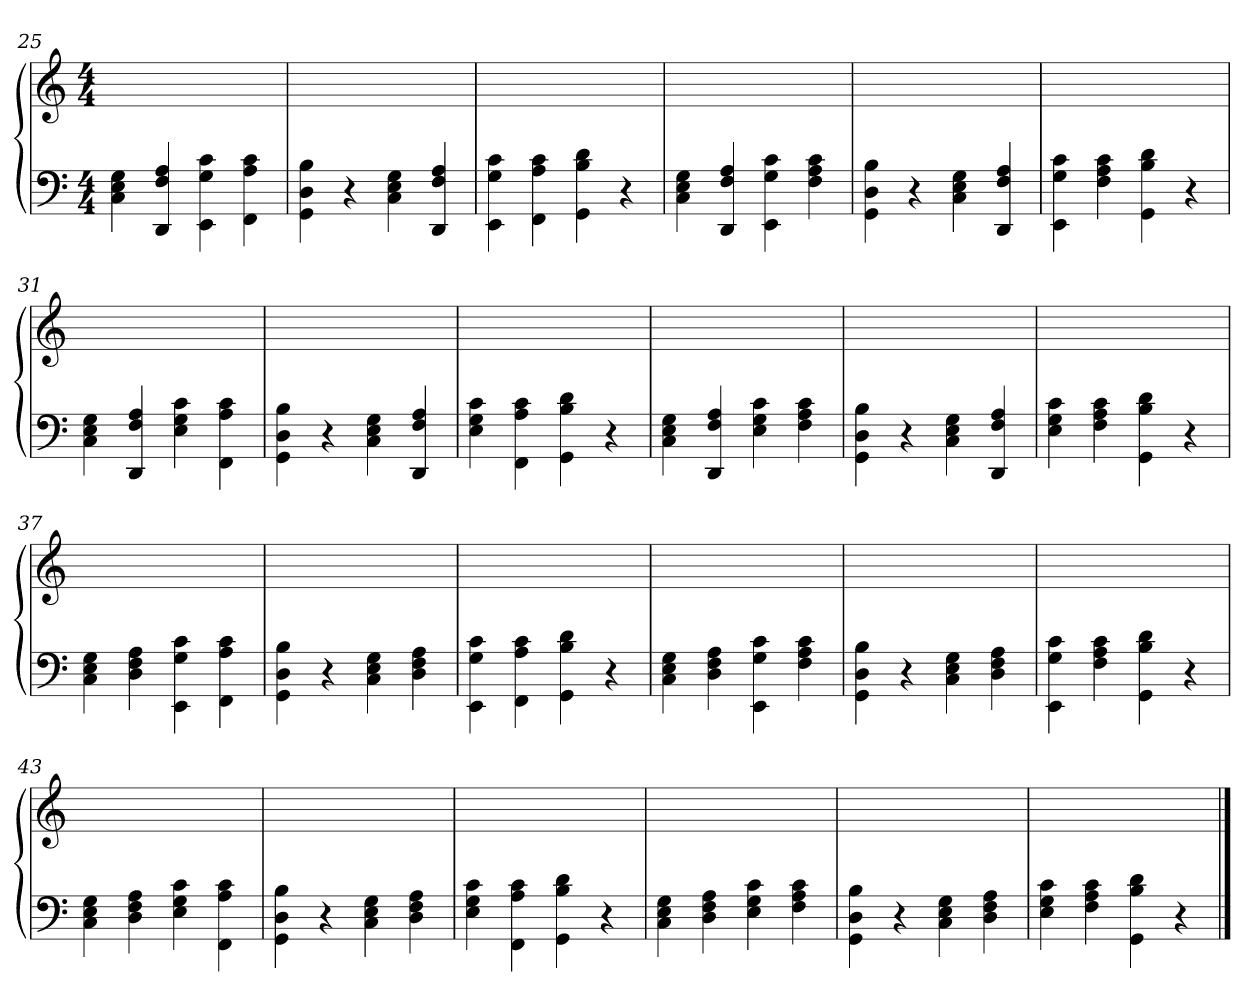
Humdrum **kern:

**kern	**kern
*part2	*part1
*staff2	*staff1
*clefF4	*clefG2
*k[]	*k[]
*C:	*C:
*M4/4	*M4/4
=25	=25
4C 4E 4G	1ryy
4DD 4F 4A	.
4EE 4G 4c	.
4FF 4A 4c	.
=26	=26
4GG 4D 4B	1ryy
4r	.
4C 4E 4G	.
4DD 4F 4A	.
=27	=27
4EE 4G 4c	1ryy
4FF 4A 4c	.
4GG 4B 4d	.
4r	.
=28	=28
4C 4E 4G	1ryy
4DD 4F 4A	.
4EE 4G 4c	.
4F 4A 4c	.
=29	=29
4GG 4D 4B	1ryy
4r	.
4C 4E 4G	.
4DD 4F 4A	.
=30	=30
4EE 4G 4c	1ryy
4F 4A 4c	.
4GG 4B 4d	.
4r	.
=31	=31
4C 4E 4G	1ryy
4DD 4F 4A	.
4E 4G 4c	.
4FF 4A 4c	.
=32	=32
4GG 4D 4B	1ryy
4r	.
4C 4E 4G	.
4DD 4F 4A	.
=33	=33
4E 4G 4c	1ryy
4FF 4A 4c	.
4GG 4B 4d	.
4r	.
=34	=34
4C 4E 4G	1ryy
4DD 4F 4A	.
4E 4G 4c	.
4F 4A 4c	.
=35	=35
4GG 4D 4B	1ryy
4r	.
4C 4E 4G	.
4DD 4F 4A	.
=36	=36
4E 4G 4c	1ryy
4F 4A 4c	.
4GG 4B 4d	.
4r	.
=37	=37
4C 4E 4G	1ryy
4D 4F 4A	.
4EE 4G 4c	.
4FF 4A 4c	.
=38	=38
4GG 4D 4B	1ryy
4r	.
4C 4E 4G	.
4D 4F 4A	.
=39	=39
4EE 4G 4c	1ryy
4FF 4A 4c	.
4GG 4B 4d	.
4r	.
=40	=40
4C 4E 4G	1ryy
4D 4F 4A	.
4EE 4G 4c	.
4F 4A 4c	.
=41	=41
4GG 4D 4B	1ryy
4r	.
4C 4E 4G	.
4D 4F 4A	.
=42	=42
4EE 4G 4c	1ryy
4F 4A 4c	.
4GG 4B 4d	.
4r	.
=43	=43
4C 4E 4G	1ryy
4D 4F 4A	.
4E 4G 4c	.
4FF 4A 4c	.
=44	=44
4GG 4D 4B	1ryy
4r	.
4C 4E 4G	.
4D 4F 4A	.
=45	=45
4E 4G 4c	1ryy
4FF 4A 4c	.
4GG 4B 4d	.
4r	.
=46	=46
4C 4E 4G	1ryy
4D 4F 4A	.
4E 4G 4c	.
4F 4A 4c	.
=47	=47
4GG 4D 4B	1ryy
4r	.
4C 4E 4G	.
4D 4F 4A	.
=48	=48
4E 4G 4c	1ryy
4F 4A 4c	.
4GG 4B 4d	.
4r	.
==	==
*-	*-
